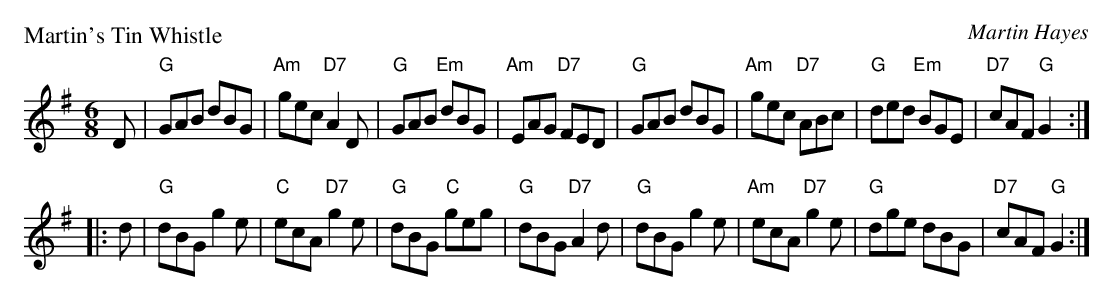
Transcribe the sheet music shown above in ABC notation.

X:1
P: Martin's Tin Whistle
C: Martin Hayes
M: 6/8
L: 1/8
K: G
D |\
"G"GAB dBG | "Am"gec "D7"A2D | "G"GAB "Em"dBG | "Am"EAG "D7"FED |\
"G"GAB dBG | "Am"gec "D7"ABc | "G"ded "Em"BGE | "D7"cAF  "G"G2 :|
|: d |\
"G"dBG g2e |  "C"ecA "D7"g2e | "G"dBG  "C"geg |  "G"dBG "D7"A2d |\
"G"dBG g2e | "Am"ecA "D7"g2e | "G"dge     dBG | "D7"cAF  "G"G2 :|
